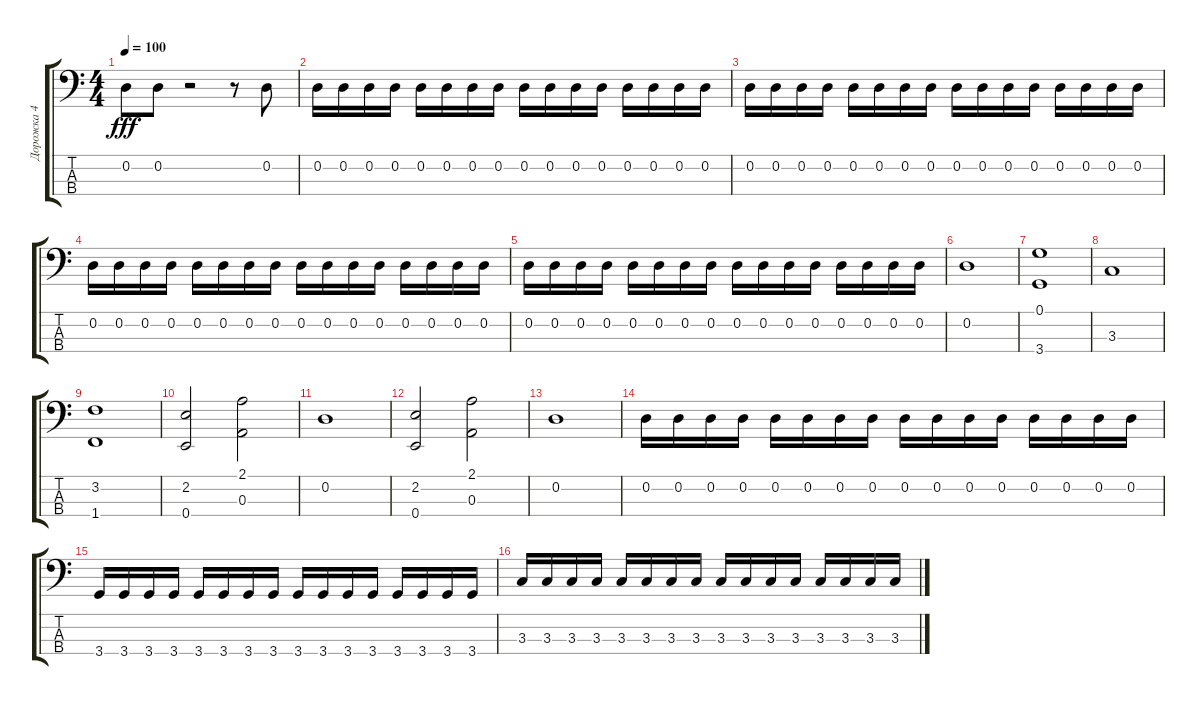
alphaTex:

\track ("Дорожка 4" "Дорожка 4") {instrument electricbasspick}
\staff {score tabs}
\tuning (G2 D2 A1 E1) {hide}
\ts (4 4)
\tempo 100
\clef f4
\ks c
0.2.8{dy fff} 0.2.8 r.2 r.8 0.2.8 |
0.2.16 0.2.16 0.2.16 0.2.16 0.2.16 0.2.16 0.2.16 0.2.16 0.2.16 0.2.16 0.2.16 0.2.16 0.2.16 0.2.16 0.2.16 0.2.16 |
0.2.16 0.2.16 0.2.16 0.2.16 0.2.16 0.2.16 0.2.16 0.2.16 0.2.16 0.2.16 0.2.16 0.2.16 0.2.16 0.2.16 0.2.16 0.2.16 |
0.2.16 0.2.16 0.2.16 0.2.16 0.2.16 0.2.16 0.2.16 0.2.16 0.2.16 0.2.16 0.2.16 0.2.16 0.2.16 0.2.16 0.2.16 0.2.16 |
0.2.16 0.2.16 0.2.16 0.2.16 0.2.16 0.2.16 0.2.16 0.2.16 0.2.16 0.2.16 0.2.16 0.2.16 0.2.16 0.2.16 0.2.16 0.2.16 |
0.2.1 |
(0.1 3.4).1 |
3.3.1 |
(3.2 1.4).1 |
(2.2 0.4).2 (2.1 0.3).2 |
0.2.1 |
(2.2 0.4).2 (2.1 0.3).2 |
0.2.1 |
0.2.16 0.2.16 0.2.16 0.2.16 0.2.16 0.2.16 0.2.16 0.2.16 0.2.16 0.2.16 0.2.16 0.2.16 0.2.16 0.2.16 0.2.16 0.2.16 |
3.4.16 3.4.16 3.4.16 3.4.16 3.4.16 3.4.16 3.4.16 3.4.16 3.4.16 3.4.16 3.4.16 3.4.16 3.4.16 3.4.16 3.4.16 3.4.16 |
3.3.16 3.3.16 3.3.16 3.3.16 3.3.16 3.3.16 3.3.16 3.3.16 3.3.16 3.3.16 3.3.16 3.3.16 3.3.16 3.3.16 3.3.16 3.3.16
